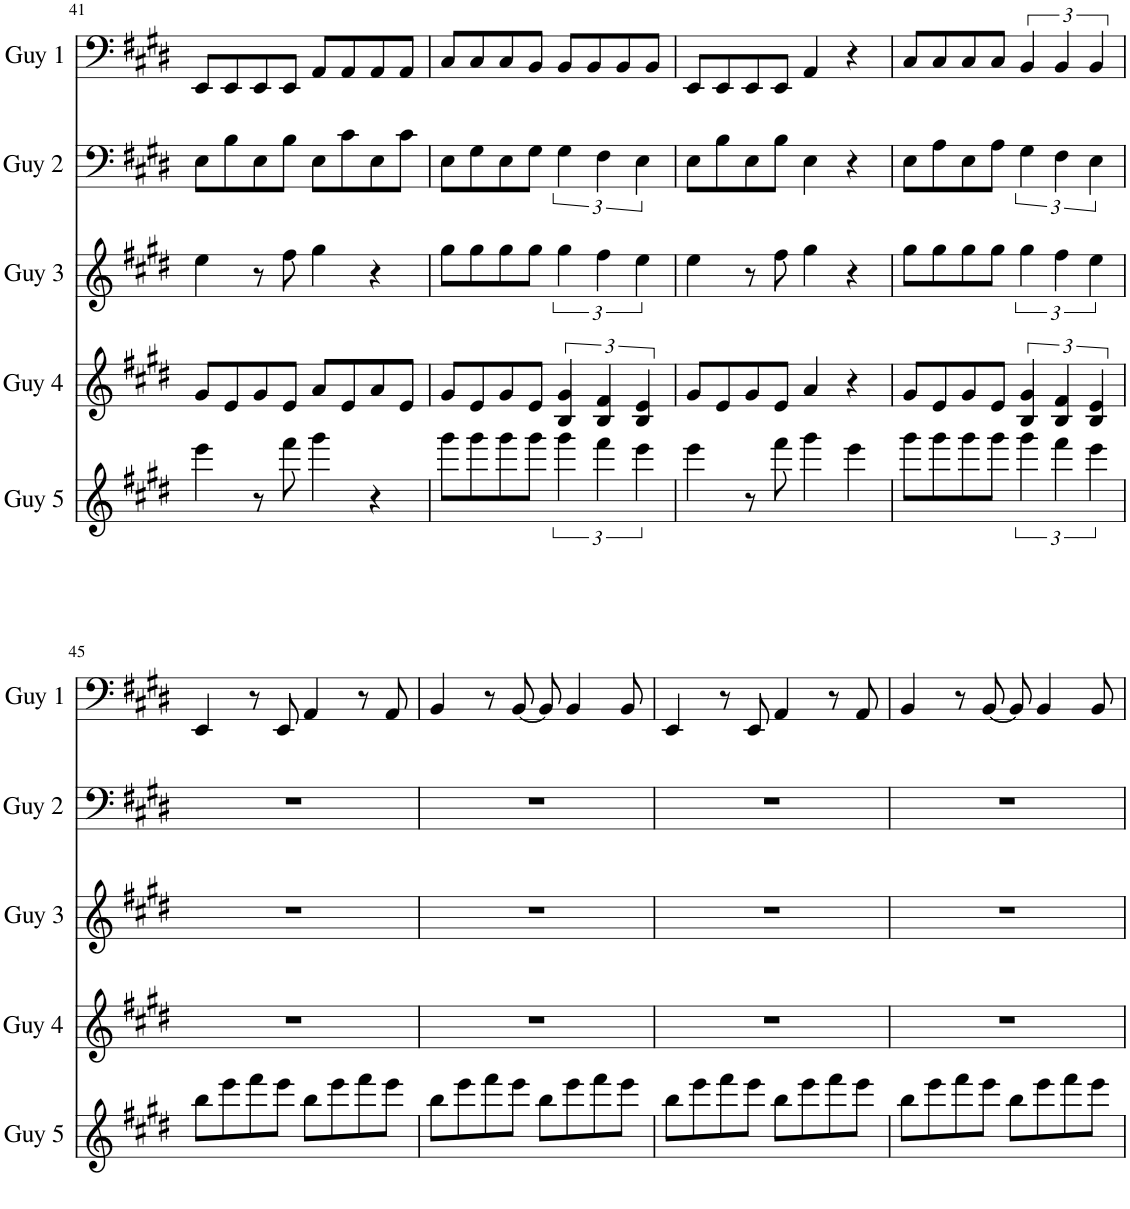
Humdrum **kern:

**kern	**kern	**kern	**kern	**kern
*part5	*part4	*part3	*part2	*part1
*staff5	*staff4	*staff3	*staff2	*staff1
*I"Piano Guy 5	*I"Piano Guy 4	*I"Piano Guy 3	*I"Piano Guy 2	*I"Piano Guy 1
*I'Guy 5	*I'Guy 4	*I'Guy 3	*I'Guy 2	*I'Guy 1
!!LO:PB:g=z
*clefF4	*clefG2	*clefG2	*clefG2	*clefG^2
*k[f#c#g#d#]	*k[f#c#g#d#]	*k[f#c#g#d#]	*k[f#c#g#d#]	*k[f#c#g#d#]
*M4/4	*M4/4	*M4/4	*M4/4	*M4/4
=41	=41	=41	=41	=41
4eee\	8g#/L	4ee\	8E\L	8EE/L
.	8e/	.	8B\	8EE/
8r	8g#/	8r	8E\	8EE/
8fff#\	8e/J	8ff#\	8B\J	8EE/J
4ggg#\	8a/L	4gg#\	8E\L	8AA/L
.	8e/	.	8c#\	8AA/
4r	8a/	4r	8E\	8AA/
.	8e/J	.	8c#\J	8AA/J
=42	=42	=42	=42	=42
8ggg#\L	8g#/L	8gg#\L	8E\L	8C#/L
8ggg#\	8e/	8gg#\	8G#\	8C#/
8ggg#\	8g#/	8gg#\	8E\	8C#/
8ggg#\J	8e/J	8gg#\J	8G#\J	8BB/J
6ggg#\	6B/ 6g#/	6gg#\	6G#\	8BB/L
.	.	.	.	8BB/
6fff#\	6B/ 6f#/	6ff#\	6F#\	.
.	.	.	.	8BB/
6eee\	6B/ 6e/	6ee\	6E\	.
.	.	.	.	8BB/J
=43	=43	=43	=43	=43
4eee\	8g#/L	4ee\	8E\L	8EE/L
.	8e/	.	8B\	8EE/
8r	8g#/	8r	8E\	8EE/
8fff#\	8e/J	8ff#\	8B\J	8EE/J
4ggg#\	4a/	4gg#\	4E\	4AA/
4eee\	4r	4r	4r	4r
=44	=44	=44	=44	=44
8ggg#\L	8g#/L	8gg#\L	8E\L	8C#/L
8ggg#\	8e/	8gg#\	8A\	8C#/
8ggg#\	8g#/	8gg#\	8E\	8C#/
8ggg#\J	8e/J	8gg#\J	8A\J	8C#/J
6ggg#\	6B/ 6g#/	6gg#\	6G#\	6BB/
6fff#\	6B/ 6f#/	6ff#\	6F#\	6BB/
6eee\	6B/ 6e/	6ee\	6E\	6BB/
!!LO:LB:g=z
=45	=45	=45	=45	=45
8bb\L	1r	1r	1r	4EE/
8eee\	.	.	.	.
8fff#\	.	.	.	8r
8eee\J	.	.	.	8EE/
8bb\L	.	.	.	4AA/
8eee\	.	.	.	.
8fff#\	.	.	.	8r
8eee\J	.	.	.	8AA/
=46	=46	=46	=46	=46
8bb\L	1r	1r	1r	4BB/
8eee\	.	.	.	.
8fff#\	.	.	.	8r
8eee\J	.	.	.	[8BB/
8bb\L	.	.	.	8BB/]
8eee\	.	.	.	4BB/
8fff#\	.	.	.	.
8eee\J	.	.	.	8BB/
=47	=47	=47	=47	=47
8bb\L	1r	1r	1r	4EE/
8eee\	.	.	.	.
8fff#\	.	.	.	8r
8eee\J	.	.	.	8EE/
8bb\L	.	.	.	4AA/
8eee\	.	.	.	.
8fff#\	.	.	.	8r
8eee\J	.	.	.	8AA/
=48	=48	=48	=48	=48
8bb\L	1r	1r	1r	4BB/
8eee\	.	.	.	.
8fff#\	.	.	.	8r
8eee\J	.	.	.	[8BB/
8bb\L	.	.	.	8BB/]
8eee\	.	.	.	4BB/
8fff#\	.	.	.	.
8eee\J	.	.	.	8BB/
=	=	=	=	=
*-	*-	*-	*-	*-
